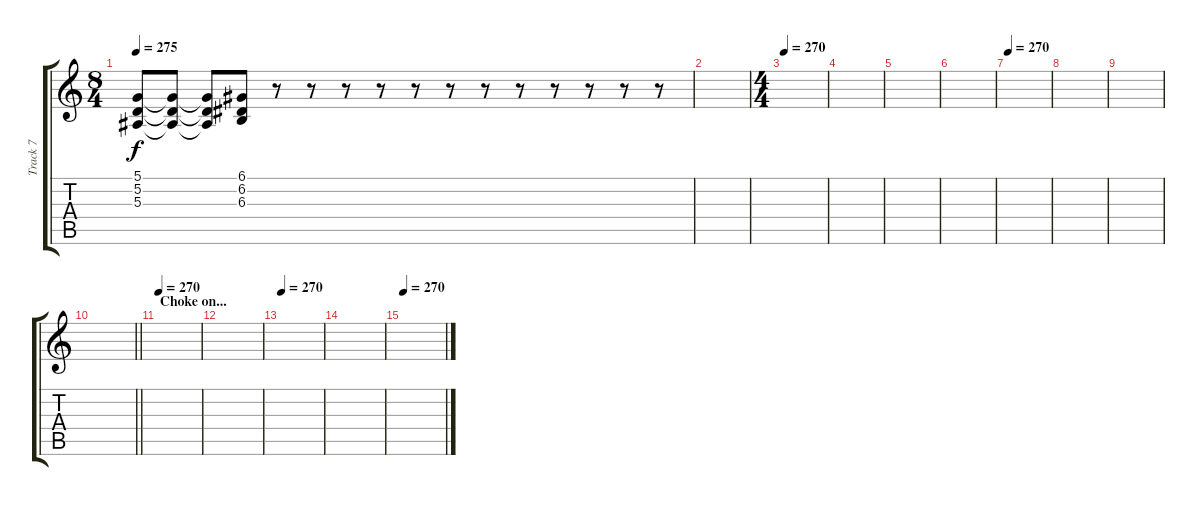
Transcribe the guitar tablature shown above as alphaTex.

\track ("Track 7" "Track 7") {instrument synthstrings1}
\staff {score tabs}
\tuning (D4 A3 F3 C3 G2 C2) {hide}
\ts (8 4)
\tempo 275
\clef g2
\ks c
(5.1 5.2 5.3).8{dy f} (5.1{t} 5.2{t} 5.3{t}).8 (5.1{t} 5.2{t} 5.3{t}).8 (6.1 6.2 6.3).8 r.8 r.8 r.8 r.8 r.8 r.8 r.8 r.8 r.8 r.8 r.8 r.8 |
|
\ts (4 4)
\tempo 270
|
|
|
|
\tempo 270
|
|
|
\barLineRight lightlight
|
\section ("" "Choke on...")
\tempo 270
|
|
\tempo 270
|
|
\tempo 270
